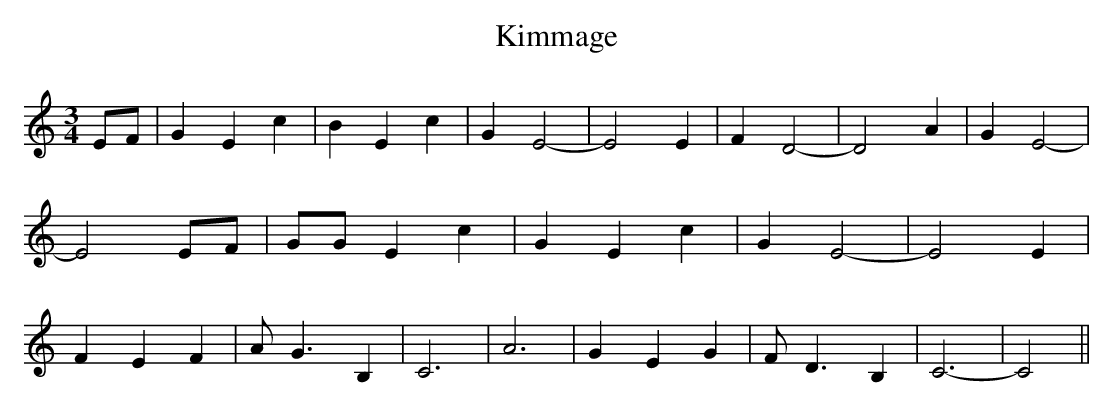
X:1
T:Kimmage
M:3/4
L:1/4
K:C
 E/2F/2| G E c| B E c| G E2-| E2 E| F D2-| D2 A| G E2-| E2 E/2F/2|\
 G/2G/2 E c| G E c| G E2-| E2 E| F E F| A/2 G3/2 B,| C3| A3| G E G|\
 F/2 D3/2 B,| C3-| C2||
